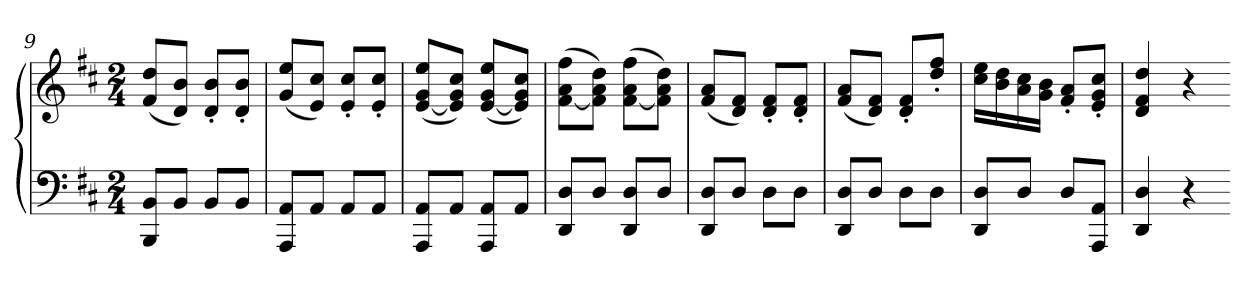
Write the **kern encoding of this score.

**kern	**kern
*part1	*part1
*staff2	*staff1
*clefF4	*clefG2
*k[f#c#]	*k[f#c#]
*D:	*D:
*M2/4	*M2/4
=9	=9
8BBB 8BBL	(8f# 8ddL
8BBJ	8d 8bJ)
8BBL	8d' 8b'L
8BBJ	8d' 8b'J
=10	=10
8AAA 8AAL	(8g 8eeL
8AAJ	8e 8cc#J)
8AAL	8e' 8cc#'L
8AAJ	8e' 8cc#'J
=11	=11
8AAA 8AAL	([8e 8g 8eeL
8AAJ	8e] 8g 8cc#J)
8AAA 8AAL	([8e 8g 8eeL
8AAJ	8e] 8g 8cc#J)
=12	=12
8DD 8DL	([8f# 8a 8ff#L
8DJ	8f#] 8a 8ddJ)
8DD 8DL	([8f# 8a 8ff#L
8DJ	8f#] 8a 8ddJ)
=13	=13
8DD 8DL	(8f# 8aL
8DJ	8d 8f#J)
8DL	8d' 8f#'L
8DJ	8d' 8f#'J
=14	=14
8DD 8DL	(8f# 8aL
8DJ	8d 8f#J)
8DL	8d' 8f#'L
8DJ	8dd' 8ff#'J
=15	=15
8DD 8DL	16cc# 16eeLL
.	16b 16dd
8DJ	16a 16cc#
.	16g 16bJJ
8DL	8f#' 8a'L
8AAA 8AAJ	8e' 8g' 8cc#'J
=16	=16
4DD 4D	4d 4f# 4dd
4r	4r
=-	=-
*-	*-
